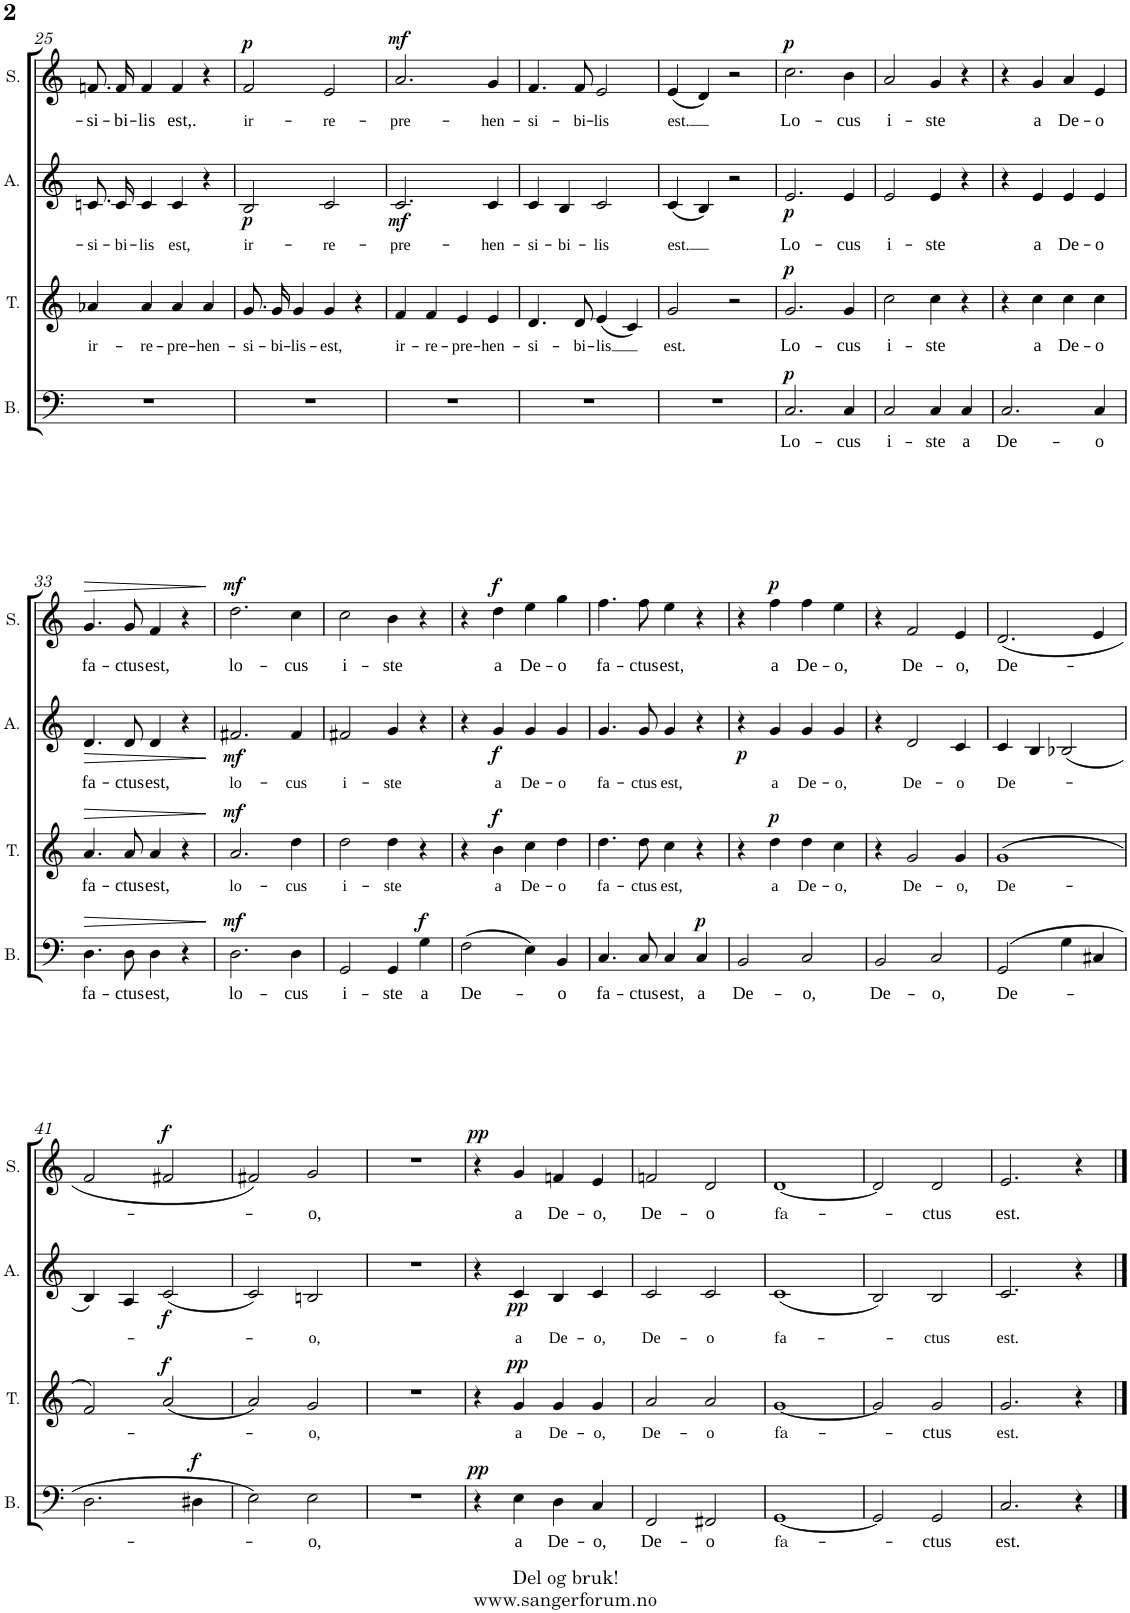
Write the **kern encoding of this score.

**kern	**text	**dynam	**kern	**text	**dynam	**kern	**text	**dynam	**kern	**text	**dynam
*part4	*part4	*part4	*part3	*part3	*part3	*part2	*part2	*part2	*part1	*part1	*part1
*staff4	*staff4	*staff4	*staff3	*staff3	*staff3	*staff2	*staff2	*staff2	*staff1	*staff1	*staff1
*I"Basse	*	*	*I"Tenor	*	*	*I"Alto	*	*	*I"Soprano	*	*
*I'B.	*	*	*I'T.	*	*	*I'A.	*	*	*I'S.	*	*
!!LO:PB:g=z
*clefF4	*	*	*clefG2	*	*	*clefG2	*	*	*clefG2	*	*
*k[]	*	*	*k[]	*	*	*k[]	*	*	*k[]	*	*
*M4/4	*	*	*M4/4	*	*	*M4/4	*	*	*M4/4	*	*
=25	=25	=25	=25	=25	=25	=25	=25	=25	=25	=25	=25
!	!	!	!	!LO:LY:b	!	!	!LO:LY:b	!	!	!LO:LY:b	!
1r	.	.	4a-X/	ir-	.	8.cn/L	-si-	.	8.fn/L	-si-	.
!	!	!	!	!	!	!	!LO:LY:b	!	!	!LO:LY:b	!
.	.	.	.	.	.	16c/Jk	-bi-	.	16f/Jk	-bi-	.
!	!	!	!	!LO:LY:b	!	!	!LO:LY:b	!	!	!LO:LY:b	!
.	.	.	4a-/	-re-	.	4c/	-lis	.	4f/	-lis	.
!	!	!	!	!LO:LY:b	!	!	!LO:LY:b	!	!	!LO:LY:b	!
.	.	.	4a-/	-pre-	.	4c/	est,	.	4f/	est,.	.
!	!	!	!	!LO:LY:b	!	!	!	!	!	!	!
.	.	.	4a-/	-hen-	.	4r	.	.	4r	.	.
=26	=26	=26	=26	=26	=26	=26	=26	=26	=26	=26	=26
!	!	!	!	!LO:LY:b	!	!	!LO:LY:b	!LO:DY:b	!	!LO:LY:b	!LO:DY:a
1r	.	.	8.g/L	-si-	.	2B/	ir-	p	2f/	ir-	p
!	!	!	!	!LO:LY:b	!	!	!	!	!	!	!
.	.	.	16g/Jk	-bi-	.	.	.	.	.	.	.
!	!	!	!	!LO:LY:b	!	!	!	!	!	!	!
.	.	.	4g/	-lis-	.	.	.	.	.	.	.
!	!	!	!	!LO:LY:b	!	!	!LO:LY:b	!	!	!LO:LY:b	!
.	.	.	4g/	-est,	.	2c/	-re-	.	2e/	-re-	.
.	.	.	4r	.	.	.	.	.	.	.	.
=27	=27	=27	=27	=27	=27	=27	=27	=27	=27	=27	=27
!	!	!	!	!LO:LY:b	!	!	!LO:LY:b	!LO:DY:b	!	!LO:LY:b	!LO:DY:a
1r	.	.	4f/	ir-	.	2.c/	-pre-	mf	2.a/	-pre-	mf
!	!	!	!	!LO:LY:b	!	!	!	!	!	!	!
.	.	.	4f/	-re-	.	.	.	.	.	.	.
!	!	!	!	!LO:LY:b	!	!	!	!	!	!	!
.	.	.	4e/	-pre-	.	.	.	.	.	.	.
!	!	!	!	!LO:LY:b	!	!	!LO:LY:b	!	!	!LO:LY:b	!
.	.	.	4e/	-hen-	.	4c/	-hen-	.	4g/	-hen-	.
=28	=28	=28	=28	=28	=28	=28	=28	=28	=28	=28	=28
!	!	!	!	!LO:LY:b	!	!	!LO:LY:b	!	!	!LO:LY:b	!
1r	.	.	4.d/	-si-	.	4c/	-si-	.	4.f/	-si-	.
!	!	!	!	!	!	!	!LO:LY:b	!	!	!	!
.	.	.	.	.	.	4B/	-bi-	.	.	.	.
!	!	!	!	!LO:LY:b	!	!	!	!	!	!LO:LY:b	!
.	.	.	8d/	-bi-	.	.	.	.	8f/	-bi-	.
!	!	!	!	!LO:LY:b	!	!	!LO:LY:b	!	!	!LO:LY:b	!
.	.	.	(4e/	-lis	.	2c/	-lis	.	2e/	-lis	.
.	.	.	4c/)	.	.	.	.	.	.	.	.
=29	=29	=29	=29	=29	=29	=29	=29	=29	=29	=29	=29
!	!	!	!	!LO:LY:b	!	!	!LO:LY:b	!	!	!LO:LY:b	!
1r	.	.	2g/	est.	.	(4c/	est.	.	(4e/	est.	.
.	.	.	.	.	.	4B/)	.	.	4d/)	.	.
.	.	.	2r	.	.	2r	.	.	2r	.	.
=30	=30	=30	=30	=30	=30	=30	=30	=30	=30	=30	=30
!	!LO:LY:b	!LO:DY:a	!	!LO:LY:b	!LO:DY:a	!	!LO:LY:b	!LO:DY:b	!	!LO:LY:b	!LO:DY:a
2.C/	Lo-	p	2.g/	Lo-	p	2.e/	Lo-	p	2.cc\	Lo-	p
!	!LO:LY:b	!	!	!LO:LY:b	!	!	!LO:LY:b	!	!	!LO:LY:b	!
4C/	-cus	.	4g/	-cus	.	4e/	-cus	.	4b\	-cus	.
=31	=31	=31	=31	=31	=31	=31	=31	=31	=31	=31	=31
!	!LO:LY:b	!	!	!LO:LY:b	!	!	!LO:LY:b	!	!	!LO:LY:b	!
2C/	i-	.	2cc\	i-	.	2e/	i-	.	2a/	i-	.
!	!LO:LY:b	!	!	!LO:LY:b	!	!	!LO:LY:b	!	!	!LO:LY:b	!
4C/	-ste	.	4cc\	-ste	.	4e/	-ste	.	4g/	-ste	.
!	!LO:LY:b	!	!	!	!	!	!	!	!	!	!
4C/	a	.	4r	.	.	4r	.	.	4r	.	.
=32	=32	=32	=32	=32	=32	=32	=32	=32	=32	=32	=32
!	!LO:LY:b	!	!	!	!	!	!	!	!	!	!
2.C/	De-	.	4r	.	.	4r	.	.	4r	.	.
!	!	!	!	!LO:LY:b	!	!	!LO:LY:b	!	!	!LO:LY:b	!
.	.	.	4cc\	a	.	4e/	a	.	4g/	a	.
!	!	!	!	!LO:LY:b	!	!	!LO:LY:b	!	!	!LO:LY:b	!
.	.	.	4cc\	De-	.	4e/	De-	.	4a/	De-	.
!	!LO:LY:b	!	!	!LO:LY:b	!	!	!LO:LY:b	!	!	!LO:LY:b	!
4C/	-o	.	4cc\	-o	.	4e/	-o	.	4e/	-o	.
!!LO:LB:g=z
=33	=33	=33	=33	=33	=33	=33	=33	=33	=33	=33	=33
!	!LO:LY:b	!LO:HP:b	!	!LO:LY:b	!LO:HP:b	!	!LO:LY:b	!LO:HP:b	!	!LO:LY:b	!LO:HP:b
4.D\	fa-	>	4.a/	fa-	>	4.d/	fa-	>	4.g/	fa-	>
!	!LO:LY:b	!	!	!LO:LY:b	!	!	!LO:LY:b	!	!	!LO:LY:b	!
8D\	-ctus	.	8a/	-ctus	.	8d/	-ctus	.	8g/	-ctus	.
!	!LO:LY:b	!	!	!LO:LY:b	!	!	!LO:LY:b	!	!	!LO:LY:b	!
4D\	est,	.	4a/	est,	.	4d/	est,	.	4f/	est,	.
4r	.	.	4r	.	.	4r	.	.	4r	.	.
.	.	]	.	.	]	.	.	]	.	.	]
=34	=34	=34	=34	=34	=34	=34	=34	=34	=34	=34	=34
!	!LO:LY:b	!LO:DY:a	!	!LO:LY:b	!LO:DY:a	!	!LO:LY:b	!LO:DY:b	!	!LO:LY:b	!LO:DY:a
2.D\	lo-	mf	2.a/	lo-	mf	2.f#X/	lo-	mf	2.dd\	lo-	mf
!	!LO:LY:b	!	!	!LO:LY:b	!	!	!LO:LY:b	!	!	!LO:LY:b	!
4D\	-cus	.	4dd\	-cus	.	4f#/	-cus	.	4cc\	-cus	.
=35	=35	=35	=35	=35	=35	=35	=35	=35	=35	=35	=35
!	!LO:LY:b	!	!	!LO:LY:b	!	!	!LO:LY:b	!	!	!LO:LY:b	!
2GG/	i-	.	2dd\	i-	.	2f#X/	i-	.	2cc\	i-	.
!	!LO:LY:b	!	!	!LO:LY:b	!	!	!LO:LY:b	!	!	!LO:LY:b	!
4GG/	-ste	.	4dd\	-ste	.	4g/	-ste	.	4b\	-ste	.
!	!LO:LY:b	!LO:DY:a	!	!	!	!	!	!	!	!	!
4G\	a	f	4r	.	.	4r	.	.	4r	.	.
=36	=36	=36	=36	=36	=36	=36	=36	=36	=36	=36	=36
!	!LO:LY:b	!	!	!	!	!	!	!	!	!	!
(2F\	De-	.	4r	.	.	4r	.	.	4r	.	.
!	!	!	!	!LO:LY:b	!LO:DY:a	!	!LO:LY:b	!LO:DY:b	!	!LO:LY:b	!LO:DY:a
.	.	.	4b\	a	f	4g/	a	f	4dd\	a	f
!	!	!	!	!LO:LY:b	!	!	!LO:LY:b	!	!	!LO:LY:b	!
4E\)	.	.	4cc\	De-	.	4g/	De-	.	4ee\	De-	.
!	!LO:LY:b	!	!	!LO:LY:b	!	!	!LO:LY:b	!	!	!LO:LY:b	!
4BB/	-o	.	4dd\	-o	.	4g/	-o	.	4gg\	-o	.
=37	=37	=37	=37	=37	=37	=37	=37	=37	=37	=37	=37
!	!LO:LY:b	!	!	!LO:LY:b	!	!	!LO:LY:b	!	!	!LO:LY:b	!
4.C/	fa-	.	4.dd\	fa-	.	4.g/	fa-	.	4.ff\	fa-	.
!	!LO:LY:b	!	!	!LO:LY:b	!	!	!LO:LY:b	!	!	!LO:LY:b	!
8C/	-ctus	.	8dd\	-ctus	.	8g/	-ctus	.	8ff\	-ctus	.
!	!LO:LY:b	!	!	!LO:LY:b	!	!	!LO:LY:b	!	!	!LO:LY:b	!
4C/	est,	.	4cc\	est,	.	4g/	est,	.	4ee\	est,	.
!	!LO:LY:b	!LO:DY:a	!	!	!	!	!	!	!	!	!
4C/	a	p	4r	.	.	4r	.	.	4r	.	.
=38	=38	=38	=38	=38	=38	=38	=38	=38	=38	=38	=38
!	!LO:LY:b	!	!	!	!	!	!	!LO:DY:b	!	!	!
2BB/	De-	.	4r	.	.	4r	.	p	4r	.	.
!	!	!	!	!LO:LY:b	!LO:DY:a	!	!LO:LY:b	!	!	!LO:LY:b	!LO:DY:a
.	.	.	4dd\	a	p	4g/	a	.	4ff\	a	p
!	!LO:LY:b	!	!	!LO:LY:b	!	!	!LO:LY:b	!	!	!LO:LY:b	!
2C/	-o,	.	4dd\	De-	.	4g/	De-	.	4ff\	De-	.
!	!	!	!	!LO:LY:b	!	!	!LO:LY:b	!	!	!LO:LY:b	!
.	.	.	4cc\	-o,	.	4g/	-o,	.	4ee\	-o,	.
=39	=39	=39	=39	=39	=39	=39	=39	=39	=39	=39	=39
!	!LO:LY:b	!	!	!	!	!	!	!	!	!	!
2BB/	De-	.	4r	.	.	4r	.	.	4r	.	.
!	!	!	!	!LO:LY:b	!	!	!LO:LY:b	!	!	!LO:LY:b	!
.	.	.	2g/	De-	.	2d/	De-	.	2f/	De-	.
!	!LO:LY:b	!	!	!	!	!	!	!	!	!	!
2C/	-o,	.	.	.	.	.	.	.	.	.	.
!	!	!	!	!LO:LY:b	!	!	!LO:LY:b	!	!	!LO:LY:b	!
.	.	.	4g/	-o,	.	4c/	-o	.	4e/	-o,	.
=40	=40	=40	=40	=40	=40	=40	=40	=40	=40	=40	=40
!	!LO:LY:b	!	!	!LO:LY:b	!	!	!LO:LY:b	!	!	!LO:LY:b	!
(2GG/	De-	.	(>1g	De-	.	4c/	De-	.	(2.d/	De-	.
.	.	.	.	.	.	4B/	.	.	.	.	.
4G\	.	.	.	.	.	(2B-X/	.	.	.	.	.
4C#X/	.	.	.	.	.	.	.	.	4e/	.	.
!!LO:LB:g=z
=41	=41	=41	=41	=41	=41	=41	=41	=41	=41	=41	=41
2.D\	.	.	2f/)	.	.	4B/)	.	.	2f/	.	.
.	.	.	.	.	.	4A/	.	.	.	.	.
!	!	!	!	!	!LO:DY:a	!	!	!LO:DY:b	!	!	!LO:DY:a
.	.	.	(2a/	.	f	(2c/	.	f	2f#X/	.	f
!	!	!LO:DY:a	!	!	!	!	!	!	!	!	!
4D#X\	.	f	.	.	.	.	.	.	.	.	.
=42	=42	=42	=42	=42	=42	=42	=42	=42	=42	=42	=42
2E\)	.	.	2a/)	.	.	2c/)	.	.	2f#X/)	.	.
!	!LO:LY:b	!	!	!LO:LY:b	!	!	!LO:LY:b	!	!	!LO:LY:b	!
2E\	-o,	.	2g/	-o,	.	2Bn/	-o,	.	2g/	-o,	.
=43	=43	=43	=43	=43	=43	=43	=43	=43	=43	=43	=43
1r	.	.	1r	.	.	1r	.	.	1r	.	.
=44	=44	=44	=44	=44	=44	=44	=44	=44	=44	=44	=44
!	!	!LO:DY:a	!	!	!	!	!	!	!	!	!LO:DY:a
4r	.	pp	4r	.	.	4r	.	.	4r	.	pp
!	!LO:LY:b	!	!	!LO:LY:b	!LO:DY:a	!	!LO:LY:b	!LO:DY:b	!	!LO:LY:b	!
4E\	a	.	4g/	a	pp	4c/	a	pp	4g/	a	.
!	!LO:LY:b	!	!	!LO:LY:b	!	!	!LO:LY:b	!	!	!LO:LY:b	!
4D\	De-	.	4g/	De-	.	4B/	De-	.	4fn/	De-	.
!	!LO:LY:b	!	!	!LO:LY:b	!	!	!LO:LY:b	!	!	!LO:LY:b	!
4C/	-o,	.	4g/	-o,	.	4c/	-o,	.	4e/	-o,	.
=45	=45	=45	=45	=45	=45	=45	=45	=45	=45	=45	=45
!	!LO:LY:b	!	!	!LO:LY:b	!	!	!LO:LY:b	!	!	!LO:LY:b	!
2FF/	De-	.	2a/	De-	.	2c/	De-	.	2fn/	De-	.
!	!LO:LY:b	!	!	!LO:LY:b	!	!	!LO:LY:b	!	!	!LO:LY:b	!
2FF#X/	-o	.	2a/	-o	.	2c/	-o	.	2d/	-o	.
=46	=46	=46	=46	=46	=46	=46	=46	=46	=46	=46	=46
!	!LO:LY:b	!	!	!LO:LY:b	!	!	!LO:LY:b	!	!	!LO:LY:b	!
[1GG	fa-	.	[1g	fa-	.	(1c	fa-	.	[1d	fa-	.
=47	=47	=47	=47	=47	=47	=47	=47	=47	=47	=47	=47
2GG/]	.	.	2g/]	.	.	2B/)	.	.	2d/]	.	.
!	!LO:LY:b	!	!	!LO:LY:b	!	!	!LO:LY:b	!	!	!LO:LY:b	!
2GG/	-ctus	.	2g/	-ctus	.	2B/	-ctus	.	2d/	-ctus	.
=48	=48	=48	=48	=48	=48	=48	=48	=48	=48	=48	=48
!	!LO:LY:b	!	!	!LO:LY:b	!	!	!LO:LY:b	!	!	!LO:LY:b	!
2.C/	est.	.	2.g/	est.	.	2.c/	est.	.	2.e/	est.	.
4r	.	.	4r	.	.	4r	.	.	4r	.	.
==	==	==	==	==	==	==	==	==	==	==	==
*-	*-	*-	*-	*-	*-	*-	*-	*-	*-	*-	*-
